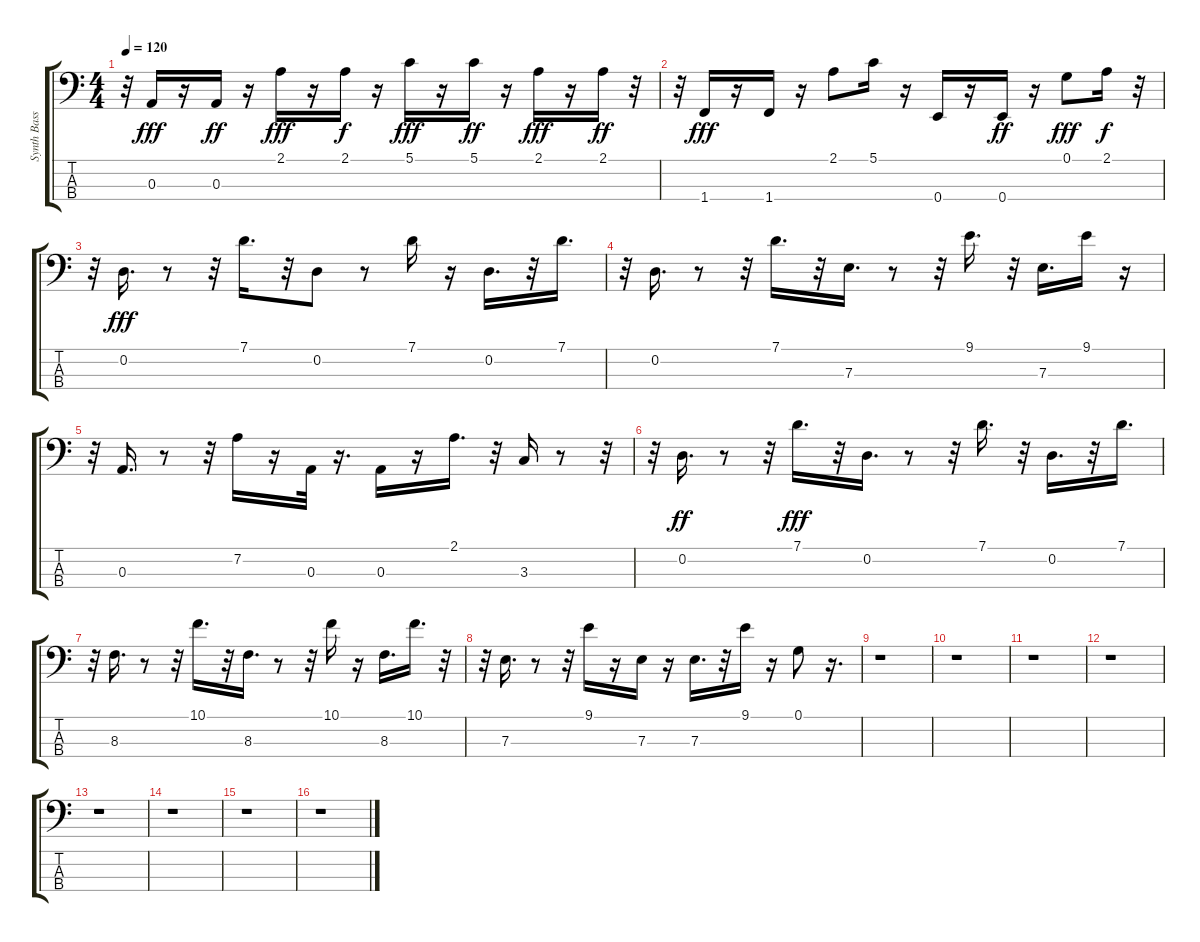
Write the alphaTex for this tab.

\track ("Synth Bass" "Synth Bass") {instrument synthbass1}
\staff {score tabs}
\tuning (G2 D2 A1 E1) {hide}
\ts (4 4)
\tempo 120
\clef f4
\ks c
r.32{dy f} 0.3.16{dy fff} r.16 0.3.16{dy ff} r.16 2.1.16{dy fff} r.16 2.1.16{dy f} r.16 5.1.16{dy fff} r.16 5.1.16{dy ff} r.16 2.1.16{dy fff} r.16 2.1.16{dy ff} r.32 |
r.32 1.4.16{dy fff} r.16 1.4.16 r.16 2.1.8 5.1.16 r.16 0.4.16 r.16 0.4.16{dy ff} r.16 0.1.8{dy fff} 2.1.16{dy f} r.32 |
r.32 0.2.16{d dy fff} r.8 r.32 7.1.16{d} r.32 0.2.8 r.8 7.1.16 r.16 0.2.16{d} r.32 7.1.16{d} |
r.32 0.2.16{d} r.8 r.32 7.1.16{d} r.32 7.3.16{d} r.8 r.32 9.1.16{d} r.32 7.3.16{d} 9.1.16 r.16 |
r.32 0.3.16{d} r.8 r.32 7.2.16 r.16 0.3.32 r.16{d} 0.3.16 r.16 2.1.16{d} r.32 3.3.16 r.8 r.32 |
r.32 0.2.16{d dy ff} r.8 r.32 7.1.16{d dy fff} r.32 0.2.16{d} r.8 r.32 7.1.16{d} r.32 0.2.16{d} r.32 7.1.16{d} |
r.32 8.3.16{d} r.8 r.32 10.1.16{d} r.32 8.3.16{d} r.8 r.32 10.1.16 r.16 8.3.16{d} 10.1.16{d} r.32 |
r.32 7.3.16{d} r.8 r.32 9.1.16 r.16 7.3.16 r.16 7.3.16{d} r.32 9.1.16 r.16 0.1.8 r.16{d} |
r.1 |
r.1 |
r.1 |
r.1 |
r.1 |
r.1 |
r.1 |
r.1
